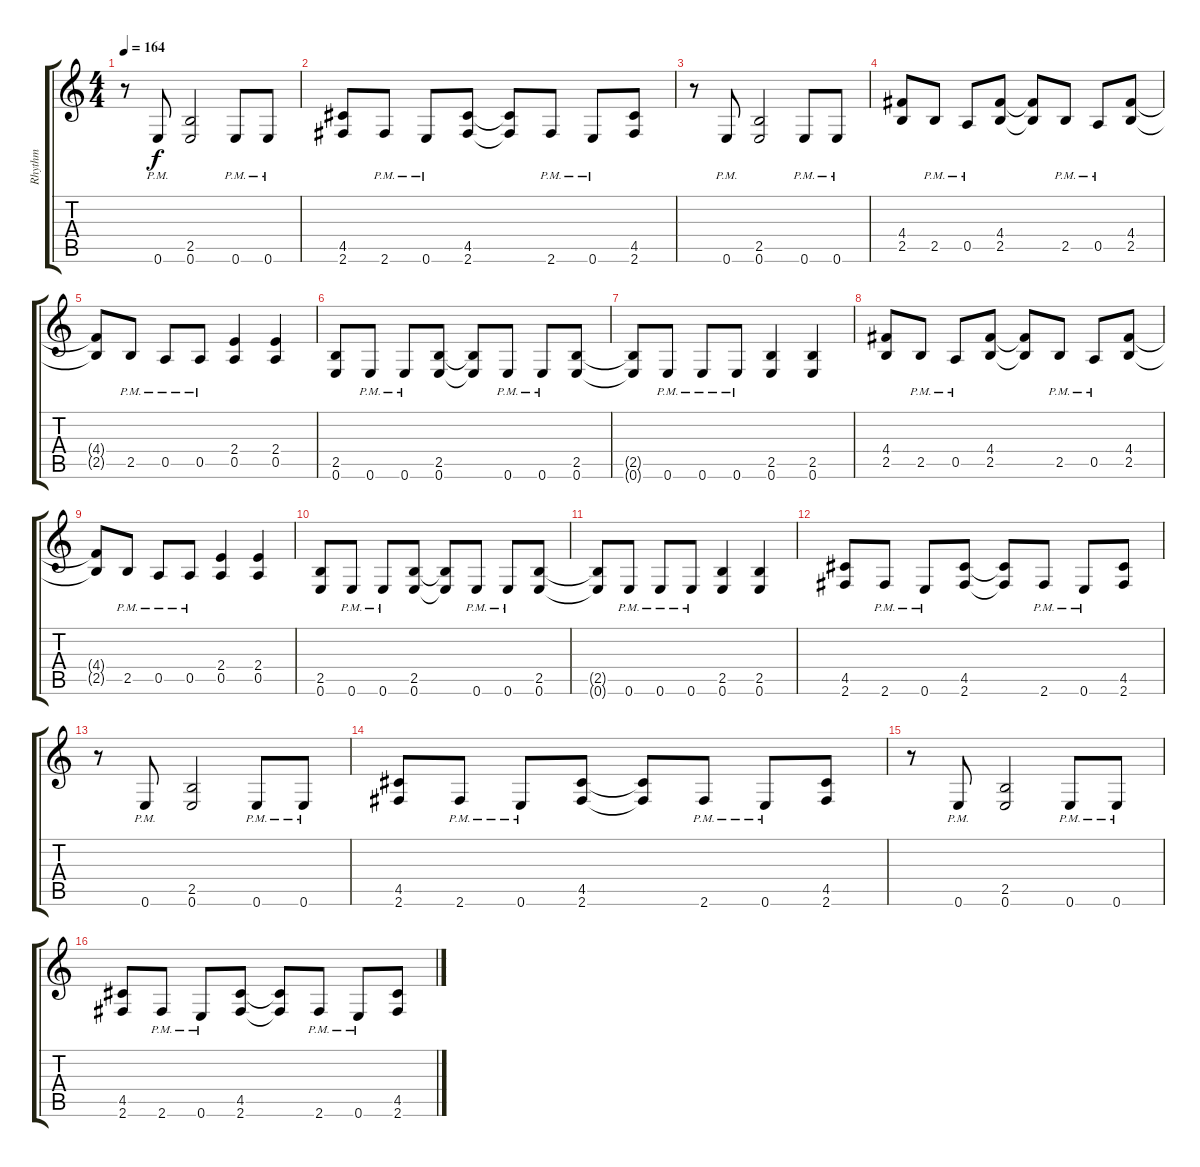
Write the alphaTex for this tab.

\track ("Rhythm" "Rhythm") {instrument electricguitarclean}
\staff {score tabs}
\tuning (E4 B3 G3 D3 A2 E2) {hide}
\ts (4 4)
\tempo 164
\clef g2
\ks c
r.8{dy f} 0.6{pm}.8 (2.5 0.6).2 0.6{pm}.8 0.6{pm}.8 |
(4.5 2.6).8 2.6{pm}.8 0.6{pm}.8 (4.5 2.6).8 (4.5{t} 2.6{t}).8 2.6{pm}.8 0.6{pm}.8 (4.5 2.6).8 |
r.8 0.6{pm}.8 (2.5 0.6).2 0.6{pm}.8 0.6{pm}.8 |
(4.4 2.5).8 2.5{pm}.8 0.5{pm}.8 (4.4 2.5).8 (4.4{t} 2.5{t}).8 2.5{pm}.8 0.5{pm}.8 (4.4 2.5).8 |
(4.4{t} 2.5{t}).8 2.5{pm}.8 0.5{pm}.8 0.5{pm}.8 (2.4 0.5).4 (2.4 0.5).4 |
(2.5 0.6).8 0.6{pm}.8 0.6{pm}.8 (2.5 0.6).8 (2.5{t} 0.6{t}).8 0.6{pm}.8 0.6{pm}.8 (2.5 0.6).8 |
(2.5{t} 0.6{t}).8 0.6{pm}.8 0.6{pm}.8 0.6{pm}.8 (2.5 0.6).4 (2.5 0.6).4 |
(4.4 2.5).8 2.5{pm}.8 0.5{pm}.8 (4.4 2.5).8 (4.4{t} 2.5{t}).8 2.5{pm}.8 0.5{pm}.8 (4.4 2.5).8 |
(4.4{t} 2.5{t}).8 2.5{pm}.8 0.5{pm}.8 0.5{pm}.8 (2.4 0.5).4 (2.4 0.5).4 |
(2.5 0.6).8 0.6{pm}.8 0.6{pm}.8 (2.5 0.6).8 (2.5{t} 0.6{t}).8 0.6{pm}.8 0.6{pm}.8 (2.5 0.6).8 |
(2.5{t} 0.6{t}).8 0.6{pm}.8 0.6{pm}.8 0.6{pm}.8 (2.5 0.6).4 (2.5 0.6).4 |
(4.5 2.6).8 2.6{pm}.8 0.6{pm}.8 (4.5 2.6).8 (4.5{t} 2.6{t}).8 2.6{pm}.8 0.6{pm}.8 (4.5 2.6).8 |
r.8 0.6{pm}.8 (2.5 0.6).2 0.6{pm}.8 0.6{pm}.8 |
(4.5 2.6).8 2.6{pm}.8 0.6{pm}.8 (4.5 2.6).8 (4.5{t} 2.6{t}).8 2.6{pm}.8 0.6{pm}.8 (4.5 2.6).8 |
r.8 0.6{pm}.8 (2.5 0.6).2 0.6{pm}.8 0.6{pm}.8 |
(4.5 2.6).8 2.6{pm}.8 0.6{pm}.8 (4.5 2.6).8 (4.5{t} 2.6{t}).8 2.6{pm}.8 0.6{pm}.8 (4.5 2.6).8
